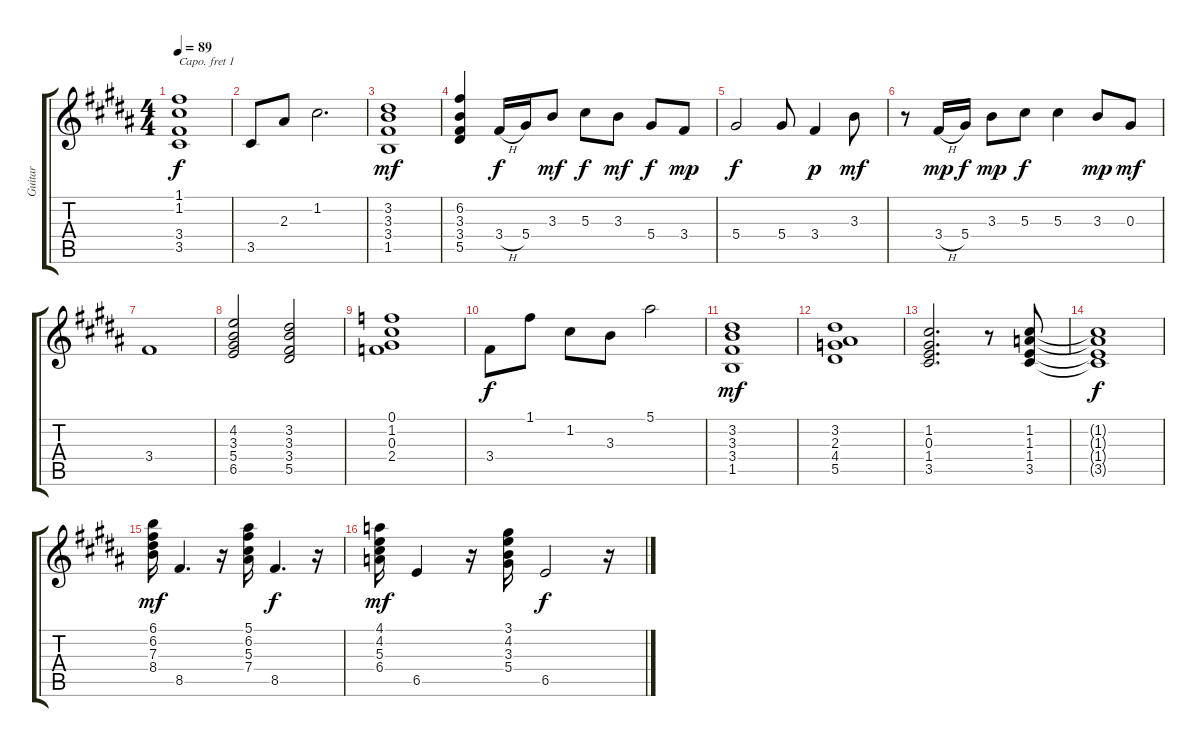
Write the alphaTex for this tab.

\track ("Guitar" "Guitar") {instrument electricguitarclean}
\staff {score tabs}
\capo 1
\tuning (E4 B3 G3 D3 A2 E2) {hide}
\ts (4 4)
\tempo 89
\clef g2
\ks b
(1.1 1.2 3.4 3.5).1{dy f} |
3.5.8 2.3.8 1.2.2{d} |
(3.2 3.3 3.4 1.5).1{dy mf} |
(6.2 3.3 3.4 5.5).4 3.4{h}.16{dy f} 5.4.16 3.3.8{dy mf} 5.3.8{dy f} 3.3.8{dy mf} 5.4.8{dy f} 3.4.8{dy mp} |
5.4.2{dy f} 5.4.8 3.4.4{dy p} 3.3.8{dy mf} |
r.8 3.4{h}.16{dy mp} 5.4.16{dy f} 3.3.8{dy mp} 5.3.8{dy f} 5.3.4 3.3.8{dy mp} 0.3.8{dy mf} |
3.4.1 |
(4.2 3.3 5.4 6.5).2 (3.2 3.3 3.4 5.5).2 |
(0.1 1.2 0.3 2.4).1 |
3.4.8{dy f} 1.1.8 1.2.8 3.3.8 5.1.2 |
(3.2 3.3 3.4 1.5).1{dy mf} |
(3.2 2.3 4.4 5.5).1 |
(1.2 0.3 1.4 3.5).2{d} r.8 (1.2 1.3 1.4 3.5).8 |
(1.2{t} 1.3{t} 1.4{t} 3.5{t}).1{dy f} |
(6.1 6.2 7.3 8.4).16{dy mf} 8.5.4{d} r.16 (5.1 6.2 5.3 7.4).16 8.5.4{d dy f} r.16 |
(4.1 4.2 5.3 6.4).16{dy mf} 6.5.4 r.16 (3.1 4.2 3.3 5.4).16 6.5.2{dy f} r.16
